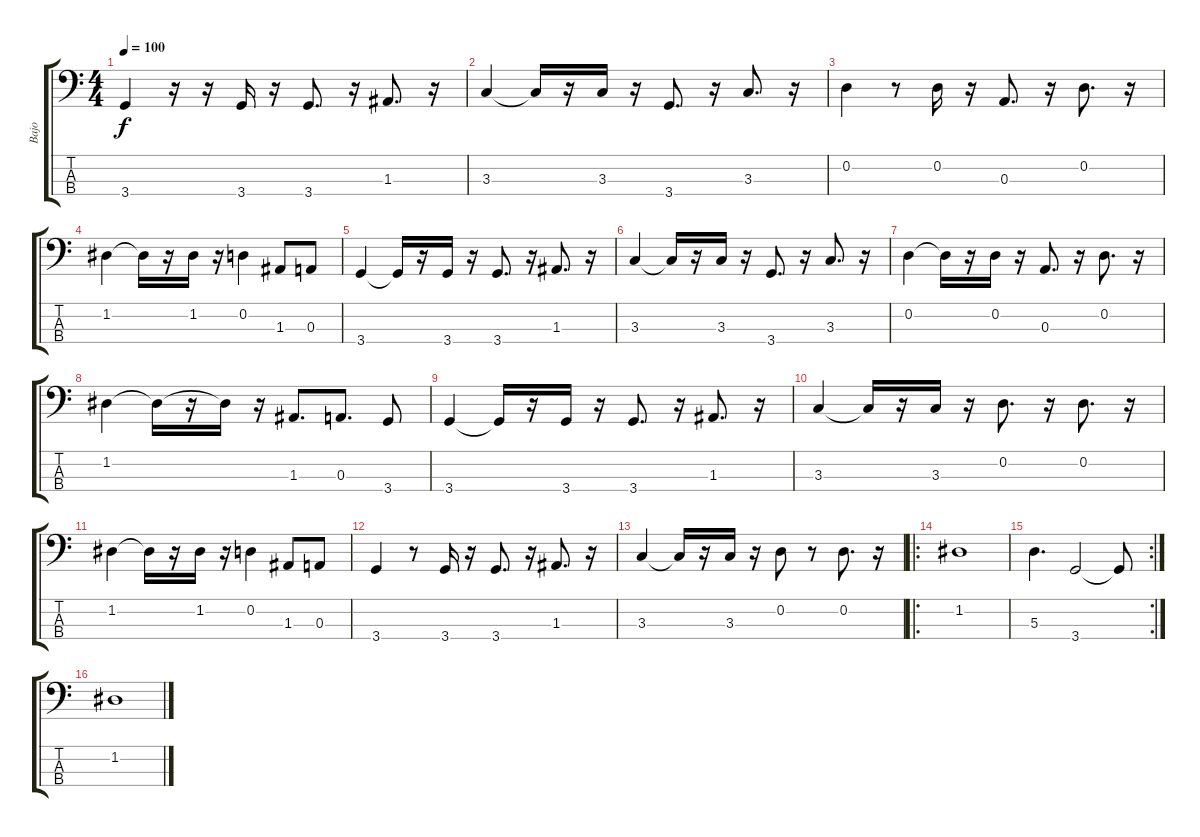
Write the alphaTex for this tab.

\track ("Bajo" "Bajo") {solo instrument fretlessbass}
\staff {score tabs}
\tuning (G2 D2 A1 E1) {hide}
\ts (4 4)
\tempo 100
\clef f4
\ks c
3.4{t}.4{dy f} r.16 r.16 3.4.16 r.16 3.4.8{d} r.16 1.3.8{d} r.16 |
3.3.4 3.3{t}.16 r.16 3.3.16 r.16 3.4.8{d} r.16 3.3.8{d} r.16 |
0.2.4 r.8 0.2.16 r.16 0.3.8{d} r.16 0.2.8{d} r.16 |
1.2.4 1.2{t}.16 r.16 1.2.16 r.16 0.2.4 1.3.8 0.3.8 |
3.4.4 3.4{t}.16 r.16 3.4.16 r.16 3.4.8{d} r.16 1.3.8{d} r.16 |
3.3.4 3.3{t}.16 r.16 3.3.16 r.16 3.4.8{d} r.16 3.3.8{d} r.16 |
0.2.4 0.2{t}.16 r.16 0.2.16 r.16 0.3.8{d} r.16 0.2.8{d} r.16 |
1.2.4 1.2{t}.16 r.16 1.2{t}.16 r.16 1.3.8{d} 0.3.8{d} 3.4.8 |
3.4.4 3.4{t}.16 r.16 3.4.16 r.16 3.4.8{d} r.16 1.3.8{d} r.16 |
3.3.4 3.3{t}.16 r.16 3.3.16 r.16 0.2.8{d} r.16 0.2.8{d} r.16 |
1.2.4 1.2{t}.16 r.16 1.2.16 r.16 0.2.4 1.3.8 0.3.8 |
3.4.4 r.8 3.4.16 r.16 3.4.8{d} r.16 1.3.8{d} r.16 |
3.3.4 3.3{t}.16 r.16 3.3.16 r.16 0.2.8 r.8 0.2.8{d} r.16 |
\ro
1.2.1 |
\rc 2
5.3.4{d} 3.4.2 3.4{t}.8 |
1.2.1
